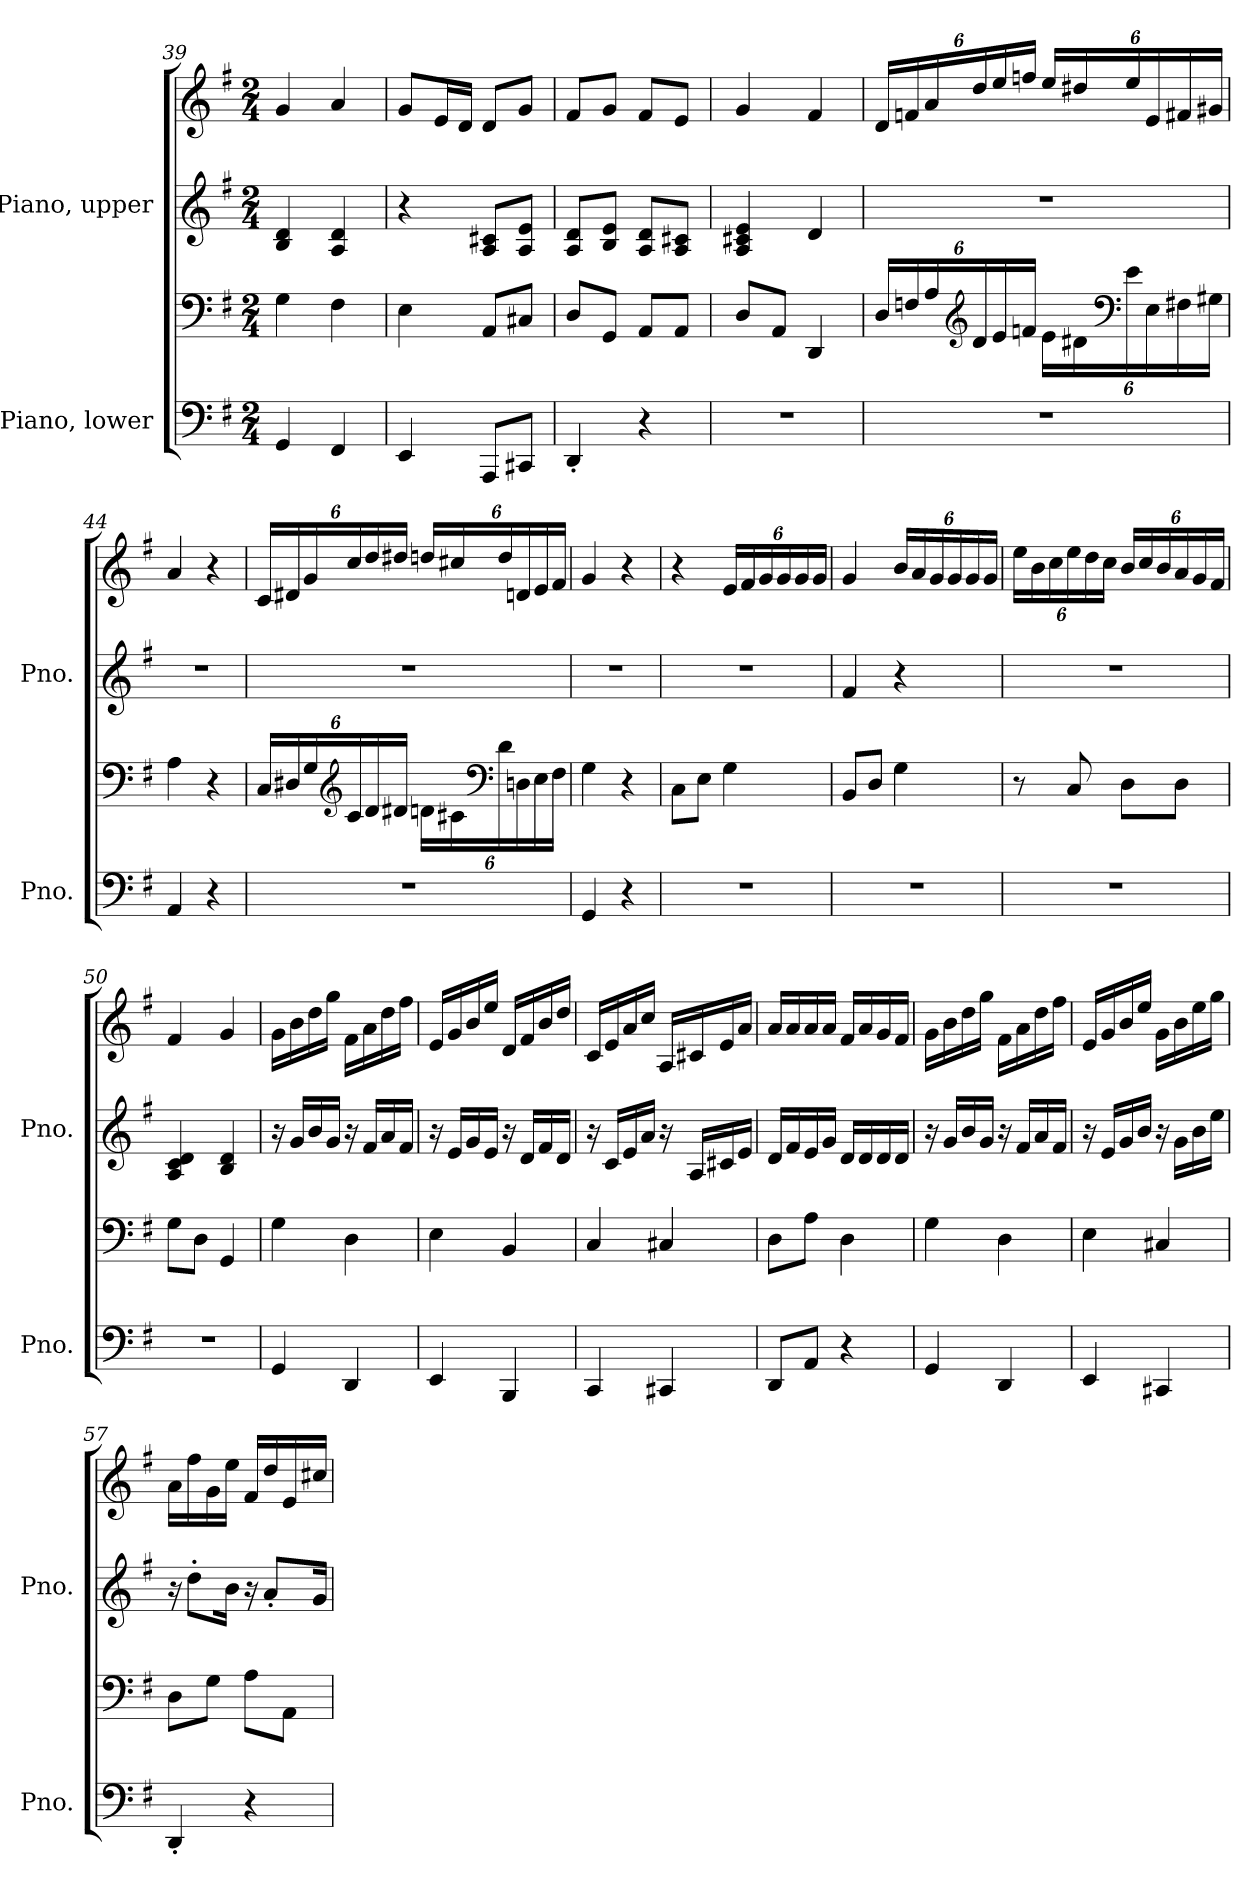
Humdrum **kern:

**kern	**kern	**kern	**kern
*part2	*part2	*part1	*part1
*staff4	*staff3	*staff2	*staff1
*I"Piano, lower	*	*I"Piano, upper	*
*I'Pno.	*	*I'Pno.	*
*clefF4	*clefF4	*clefG2	*clefG2
*k[f#]	*k[f#]	*k[f#]	*k[f#]
*M2/4	*M2/4	*M2/4	*M2/4
=39	=39	=39	=39
4GG/	4G\	4B/ 4d/	4g/
4FF#/	4F#\	4A/ 4d/	4a/
=40	=40	=40	=40
4EE/	4E\	4r	8g/L
.	.	.	16e/L
.	.	.	16d/JJ
8AAA/L	8AA/L	8A/ 8c#X/L	8d/L
8CC#X/J	8C#X/J	8A/ 8e/J	8g/J
=41	=41	=41	=41
4DD'/	8D/L	8A/ 8d/L	8f#/L
.	8GG/J	8B/ 8e/J	8g/J
4r	8AA/L	8A/ 8d/L	8f#/L
.	8AA/J	8A/ 8c#X/J	8e/J
=42	=42	=42	=42
2r	8D/L	4A/ 4c#X/ 4e/	4g/
.	8AA/J	.	.
.	4DD/	4d/	4f#/
!!LO:PB:g=z
=43	=43	=43	=43
*	*Xbrackettup	*	*Xbrackettup
2r	24D/LL	2r	24d/LL
.	24Fn/	.	24fn/
.	24A/	.	24a/
*	*clefG2	*	*
.	24d/	.	24dd/
.	24e/	.	24ee/
.	24fn/JJ	.	24ffn/JJ
.	24e\LL	.	24ee/LL
.	24d#X\	.	24dd#X/
*	*clefF4	*	*
.	24e\	.	24ee/
.	24E\	.	24e/
.	24F#X\	.	24f#X/
.	24G#X\JJ	.	24g#X/JJ
=44	=44	=44	=44
4AA/	4A\	2r	4a/
4r	4r	.	4r
=45	=45	=45	=45
2r	24C/LL	2r	24c/LL
.	24D#X/	.	24d#X/
.	24G/	.	24g/
*	*clefG2	*	*
.	24c/	.	24cc/
.	24d/	.	24dd/
.	24d#X/JJ	.	24dd#X/JJ
.	24dn\LL	.	24ddn/LL
.	24c#X\	.	24cc#X/
*	*clefF4	*	*
.	24d\	.	24dd/
.	24Dn\	.	24dn/
.	24E\	.	24e/
.	24F#\JJ	.	24f#/JJ
!!LO:LB:g=z
=46	=46	=46	=46
4GG/	4G\	2r	4g/
4r	4r	.	4r
=47	=47	=47	=47
2r	8C\L	2r	4r
.	8E\J	.	.
.	4G\	.	24e/LL
.	.	.	24f#/
.	.	.	24g/
.	.	.	24g/
.	.	.	24g/
.	.	.	24g/JJ
=48	=48	=48	=48
2r	8BB/L	4f#/	4g/
.	8D/J	.	.
.	4G\	4r	24b/LL
.	.	.	24a/
.	.	.	24g/
.	.	.	24g/
.	.	.	24g/
.	.	.	24g/JJ
=49	=49	=49	=49
2r	8r	2r	24ee\LL
.	.	.	24b\
.	.	.	24cc\
.	8C/	.	24ee\
.	.	.	24dd\
.	.	.	24cc\JJ
.	8D\L	.	24b/LL
.	.	.	24cc/
.	.	.	24b/
.	8D\J	.	24a/
.	.	.	24g/
.	.	.	24f#/JJ
=50	=50	=50	=50
2r	8G\L	4A/ 4c/ 4d/	4f#/
.	8D\J	.	.
.	4GG/	4B/ 4d/	4g/
!!LO:LB:g=z
=51	=51	=51	=51
4GG/	4G\	16r	16g\LL
.	.	16g/LL	16b\
.	.	16b/	16dd\
.	.	16g/JJ	16gg\JJ
4DD/	4D\	16r	16f#\LL
.	.	16f#/LL	16a\
.	.	16a/	16dd\
.	.	16f#/JJ	16ff#\JJ
=52	=52	=52	=52
4EE/	4E\	16r	16e/LL
.	.	16e/LL	16g/
.	.	16g/	16b/
.	.	16e/JJ	16ee/JJ
4BBB/	4BB/	16r	16d/LL
.	.	16d/LL	16f#/
.	.	16f#/	16b/
.	.	16d/JJ	16dd/JJ
=53	=53	=53	=53
4CC/	4C/	16r	16c/LL
.	.	16c/LL	16e/
.	.	16e/	16a/
.	.	16a/JJ	16cc/JJ
4CC#X/	4C#X/	16r	16A/LL
.	.	16A/LL	16c#X/
.	.	16c#X/	16e/
.	.	16e/JJ	16a/JJ
=54	=54	=54	=54
8DD/L	8D\L	16d/LL	16a/LL
.	.	16f#/	16a/
8AA/J	8A\J	16e/	16a/
.	.	16g/JJ	16a/JJ
4r	4D\	16d/LL	16f#/LL
.	.	16d/	16a/
.	.	16d/	16g/
.	.	16d/JJ	16f#/JJ
!!LO:PB:g=z
=55	=55	=55	=55
4GG/	4G\	16r	16g\LL
.	.	16g/LL	16b\
.	.	16b/	16dd\
.	.	16g/JJ	16gg\JJ
4DD/	4D\	16r	16f#\LL
.	.	16f#/LL	16a\
.	.	16a/	16dd\
.	.	16f#/JJ	16ff#\JJ
=56	=56	=56	=56
4EE/	4E\	16r	16e/LL
.	.	16e/LL	16g/
.	.	16g/	16b/
.	.	16b/JJ	16ee/JJ
4CC#X/	4C#X/	16r	16g\LL
.	.	16g\LL	16b\
.	.	16b\	16ee\
.	.	16ee\JJ	16gg\JJ
=57	=57	=57	=57
4DD'/	8D\L	16r	16a\LL
.	.	8dd'\L	16ff#\
.	8G\J	.	16g\
.	.	16b\Jk	16ee\JJ
4r	8A\L	16r	16f#/LL
.	.	8a'/L	16dd/
.	8AA\J	.	16e/
.	.	16g/Jk	16cc#X/JJ
=	=	=	=
*-	*-	*-	*-
